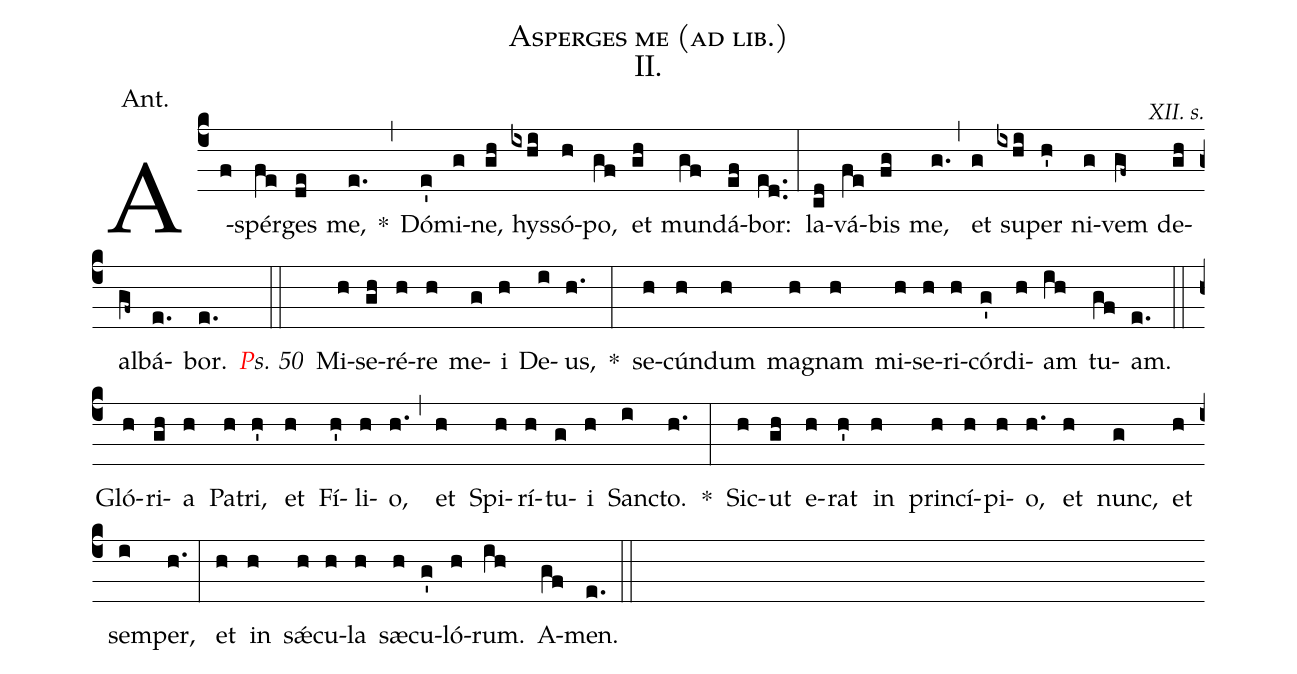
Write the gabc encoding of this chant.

name:Asperges me (ad lib.)\\II.;
annotation:Ant.;
mode:4;
office-part:Antiphon;
commentary:XII. s.;
%%
(c4) A-(f)spér(fe)ges(de) me,(e.) *(,) Dó(e')mi(g)ne,(gh) hys(ixhi)só(h)po,(gf) et(gh) mun(gf)dá(ef)bor:(ed..) (:)
la(cd)vá(fe)bis(fg) me,(g.) (,) et(g) su(ixhi)per(h') ni(g)vem(gf~) de(gh)al(gf~)bá(e. )bor.(e.) (::)

<i><v>{\red Ps. 50 }</v></i> Mi(h)se(gh)ré(h)re(h) me(g)i(h) De(i)us,(h.) *(:)
se(h)cún(h)dum(h) ma(h)gnam(h) mi(h)se(h)ri(h)cór(g')di(h)am(ih) tu(gf)am.(e.) (::)

Gló(h)ri(gh)a(h) Pa(h)tri,(h') et(h) Fí(h')li(h)o,(h.) (,) et(h) Spi(h)rí(h)tu(g)i(h) Sanc(i)to.(h.) *(:)
Sic(h)ut(gh) e(h)rat(h') in(h) prin(h)cí(h)pi(h)o,(h.) et(h) nunc,(g) et(h) sem(i)per,(h.) (:)
et(h) in(h) sǽ(h)cu(h)la(h) sæ(h)cu(g')ló(h)rum.(ih) A(gf)men.(e.) (::)
